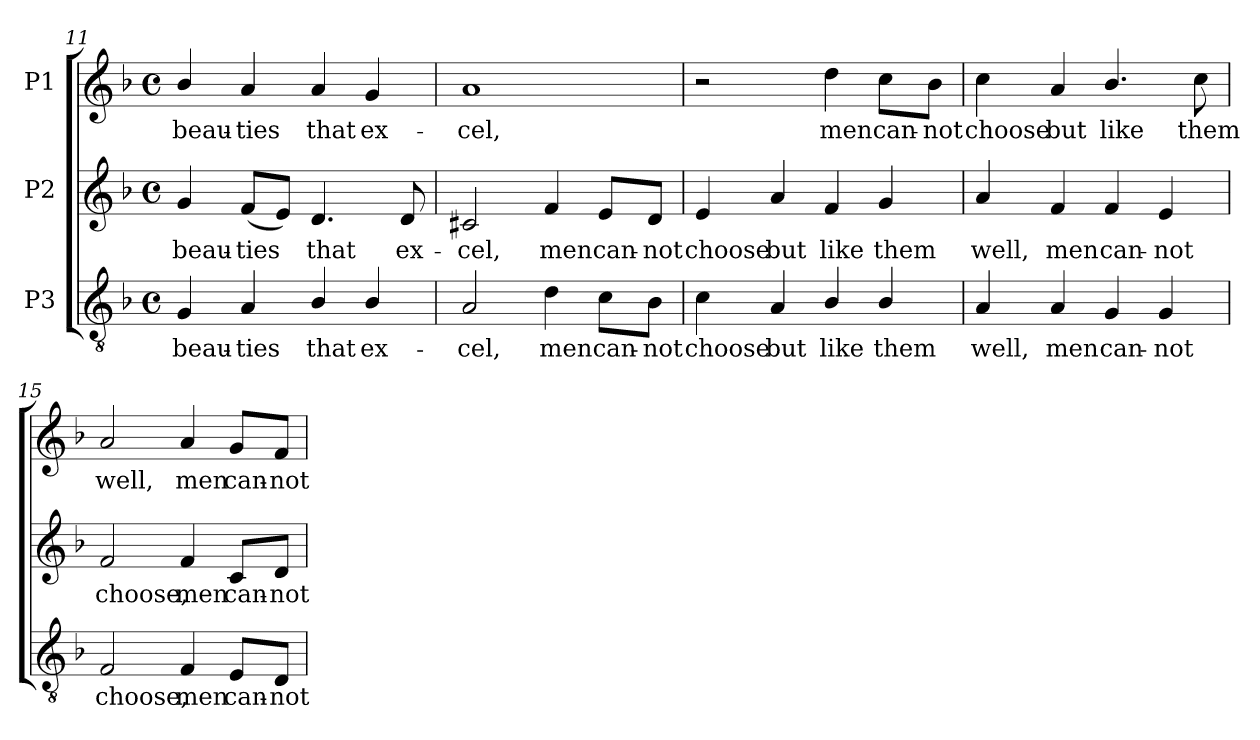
**kern	**text	**kern	**text	**kern	**text
*part3	*part3	*part2	*part2	*part1	*part1
*staff3	*staff3	*staff2	*staff2	*staff1	*staff1
*I"P3	*	*I"P2	*	*I"P1	*
!!LO:LB:g=z
*clefGv2	*	*clefG2	*	*clefG2	*
*ITrd7c12	*	*	*	*	*
*k[b-]	*	*k[b-]	*	*k[b-]	*
*F:	*	*F:	*	*F:	*
*M4/4	*	*M4/4	*	*M4/4	*
*met(c)	*	*met(c)	*	*met(c)	*
=11	=11	=11	=11	=11	=11
!	!LO:LY:b:color=#000000	!	!	!	!
!	!	!	!LO:LY:b:color=#000000	!	!
!	!	!	!	!	!LO:LY:b:color=#000000
4GGi/	beau-	4gi/	beau-	4b-i/	beau-
!	!LO:LY:b:color=#000000	!	!	!	!
!	!	!	!LO:LY:b:color=#000000	!	!
!	!	!	!	!	!LO:LY:b:color=#000000
4AAi/	-ties	(8fi/L	-ties	4ai/	-ties
.	.	8ei/J)	.	.	.
!	!LO:LY:b:color=#000000	!	!	!	!
!	!	!	!LO:LY:b:color=#000000	!	!
!	!	!	!	!	!LO:LY:b:color=#000000
4BB-i/	that	4.di/	that	4ai/	that
!	!LO:LY:b:color=#000000	!	!	!	!
!	!	!	!	!	!LO:LY:b:color=#000000
4BB-i/	ex-	.	.	4gi/	ex-
!	!	!	!LO:LY:b:color=#000000	!	!
.	.	8di/	ex-	.	.
=12	=12	=12	=12	=12	=12
!	!LO:LY:b:color=#000000	!	!	!	!
!	!	!	!LO:LY:b:color=#000000	!	!
!	!	!	!	!	!LO:LY:b:color=#000000
2AAi/	-cel,	2c#Xi/	-cel,	1ai	-cel,
!	!LO:LY:b:color=#000000	!	!	!	!
!	!	!	!LO:LY:b:color=#000000	!	!
4Di\	men	4fi/	men	.	.
!	!LO:LY:b:color=#000000	!	!	!	!
!	!	!	!LO:LY:b:color=#000000	!	!
8Ci\L	can-	8ei/L	can-	.	.
!	!LO:LY:b:color=#000000	!	!	!	!
!	!	!	!LO:LY:b:color=#000000	!	!
8BB-i\J	-not	8di/J	-not	.	.
=13	=13	=13	=13	=13	=13
!	!LO:LY:b:color=#000000	!	!	!	!
!	!	!	!LO:LY:b:color=#000000	!	!
4Ci\	choose	4ei/	choose	2r	.
!	!LO:LY:b:color=#000000	!	!	!	!
!	!	!	!LO:LY:b:color=#000000	!	!
4AAi/	but	4ai/	but	.	.
!	!LO:LY:b:color=#000000	!	!	!	!
!	!	!	!LO:LY:b:color=#000000	!	!
!	!	!	!	!	!LO:LY:b:color=#000000
4BB-i/	like	4fi/	like	4ddi\	men
!	!LO:LY:b:color=#000000	!	!	!	!
!	!	!	!LO:LY:b:color=#000000	!	!
!	!	!	!	!	!LO:LY:b:color=#000000
4BB-i/	them	4gi/	them	8cci\L	can-
!	!	!	!	!	!LO:LY:b:color=#000000
.	.	.	.	8b-i\J	-not
=14	=14	=14	=14	=14	=14
!	!LO:LY:b:color=#000000	!	!	!	!
!	!	!	!LO:LY:b:color=#000000	!	!
!	!	!	!	!	!LO:LY:b:color=#000000
4AAi/	well,	4ai/	well,	4cci\	choose
!	!LO:LY:b:color=#000000	!	!	!	!
!	!	!	!LO:LY:b:color=#000000	!	!
!	!	!	!	!	!LO:LY:b:color=#000000
4AAi/	men	4fi/	men	4ai/	but
!	!LO:LY:b:color=#000000	!	!	!	!
!	!	!	!LO:LY:b:color=#000000	!	!
!	!	!	!	!	!LO:LY:b:color=#000000
4GGi/	can-	4fi/	can-	4.b-i/	like
!	!LO:LY:b:color=#000000	!	!	!	!
!	!	!	!LO:LY:b:color=#000000	!	!
4GGi/	-not	4ei/	-not	.	.
!	!	!	!	!	!LO:LY:b:color=#000000
.	.	.	.	8cci\	them
=15	=15	=15	=15	=15	=15
!	!LO:LY:b:color=#000000	!	!	!	!
!	!	!	!LO:LY:b:color=#000000	!	!
!	!	!	!	!	!LO:LY:b:color=#000000
2FFi/	choose,	2fi/	choose,	2ai/	well,
!	!LO:LY:b:color=#000000	!	!	!	!
!	!	!	!LO:LY:b:color=#000000	!	!
!	!	!	!	!	!LO:LY:b:color=#000000
4FFi/	men	4fi/	men	4ai/	men
!	!LO:LY:b:color=#000000	!	!	!	!
!	!	!	!LO:LY:b:color=#000000	!	!
!	!	!	!	!	!LO:LY:b:color=#000000
8EEi/L	can-	8ci/L	can-	8gi/L	can-
!	!LO:LY:b:color=#000000	!	!	!	!
!	!	!	!LO:LY:b:color=#000000	!	!
!	!	!	!	!	!LO:LY:b:color=#000000
8DDi/J	-not	8di/J	-not	8fi/J	-not
=	=	=	=	=	=
*-	*-	*-	*-	*-	*-
